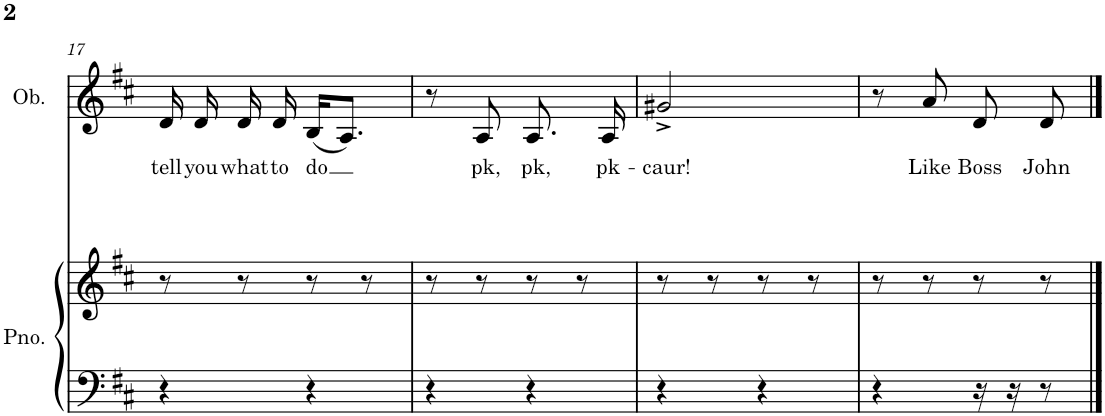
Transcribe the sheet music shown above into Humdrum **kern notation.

**kern	**kern	**kern	**text
*part2	*part2	*part1	*part1
*staff3	*staff2	*staff1	*staff1
*I"Piano	*	*I"Oboe	*
*I'Pno.	*	*I'Ob.	*
!!LO:PB:g=z
*clefF4	*clefG2	*clefG2	*
*k[f#c#]	*k[f#c#]	*k[f#c#]	*
*M4/8	*M4/8	*M4/8	*
=17	=17	=17	=17
!	!	!	!LO:LY:b
4r	8r	16d/	tell
!	!	!	!LO:LY:b
.	.	16d/	you
!	!	!	!LO:LY:b
.	8r	16d/	what
!	!	!	!LO:LY:b
.	.	16d/	to
!	!	!	!LO:LY:b
4r	8r	(16B/KL	do
.	.	8.A/J)	.
.	8r	.	.
=18	=18	=18	=18
4r	8r	8r	.
!	!	!	!LO:LY:b
.	8r	8A/	pk,
!	!	!	!LO:LY:b
4r	8r	8.A/	pk,
.	8r	.	.
!	!	!	!LO:LY:b
.	.	16A/	pk-
=19	=19	=19	=19
!	!	!	!LO:LY:b
4r	8r	2g#X^/	-caur!
.	8r	.	.
4r	8r	.	.
.	8r	.	.
=20	=20	=20	=20
4r	8r	8r	.
!	!	!	!LO:LY:b
.	8r	8a/	Like
!	!	!	!LO:LY:b
16r	8r	8d/	Boss
16r	.	.	.
!	!	!	!LO:LY:b
8r	8r	8d/	John
==	==	==	==
*-	*-	*-	*-
